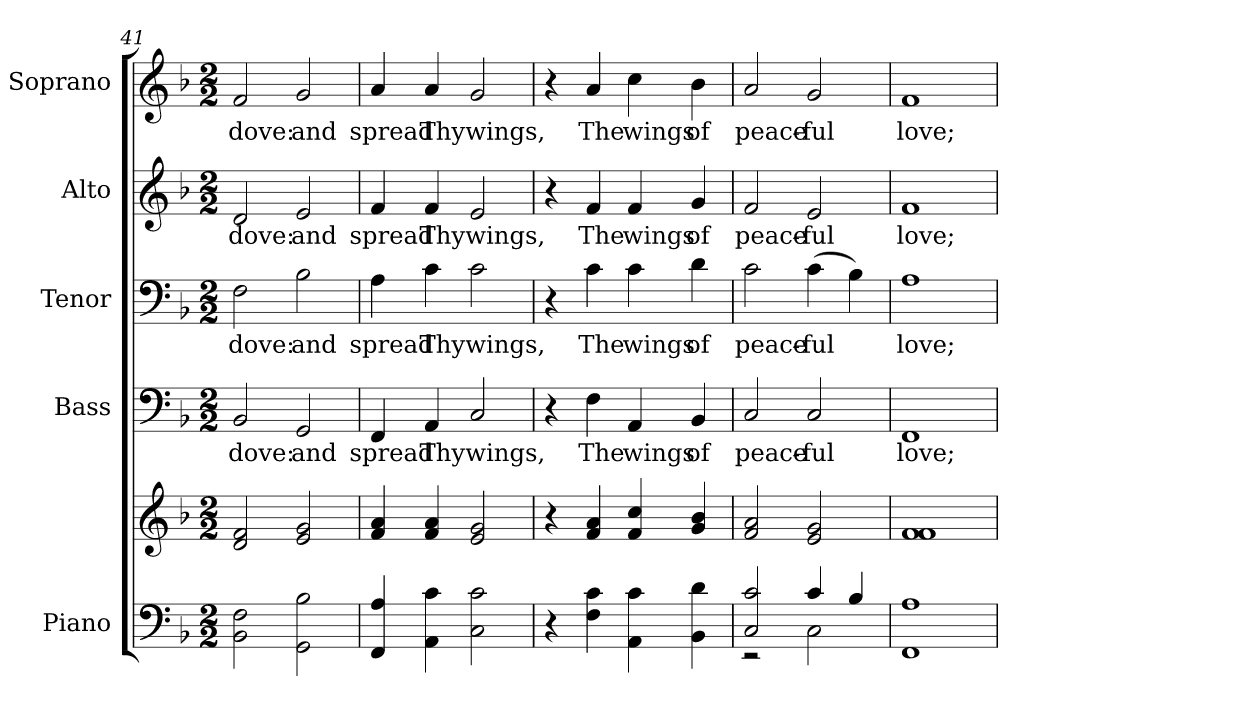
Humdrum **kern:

**kern	**kern	**kern	**text	**kern	**text	**kern	**text	**kern	**text
*part5	*part5	*part4	*part4	*part3	*part3	*part2	*part2	*part1	*part1
*staff6	*staff5	*staff4	*staff4	*staff3	*staff3	*staff2	*staff2	*staff1	*staff1
*I"Piano	*	*I"Bass	*	*I"Tenor	*	*I"Alto	*	*I"Soprano	*
*I'Pno.	*	*I'B.	*	*I'T.	*	*I'A.	*	*I'S.	*
*clefF4	*clefG2	*clefF4	*	*clefF4	*	*clefG2	*	*clefG2	*
*k[b-]	*k[b-]	*k[b-]	*	*k[b-]	*	*k[b-]	*	*k[b-]	*
*F:	*F:	*F:	*	*F:	*	*F:	*	*F:	*
*M2/2	*M2/2	*M2/2	*	*M2/2	*	*M2/2	*	*M2/2	*
=41	=41	=41	=41	=41	=41	=41	=41	=41	=41
!	!	!	!LO:LY:b:color=#000000	!	!	!	!	!	!
!	!	!	!	!	!LO:LY:b:color=#000000	!	!	!	!
!	!	!	!	!	!	!	!LO:LY:b:color=#000000	!	!
!	!	!	!	!	!	!	!	!	!LO:LY:b:color=#000000
2BB-i\ 2Fi	2di/ 2fi	2BB-i/	dove:	2Fi\	dove:	2di/	dove:	2fi/	dove:
!	!	!	!LO:LY:b:color=#000000	!	!	!	!	!	!
!	!	!	!	!	!LO:LY:b:color=#000000	!	!	!	!
!	!	!	!	!	!	!	!LO:LY:b:color=#000000	!	!
!	!	!	!	!	!	!	!	!	!LO:LY:b:color=#000000
2GGi\ 2B-i	2ei/ 2gi	2GGi/	and	2B-i\	and	2ei/	and	2gi/	and
=42	=42	=42	=42	=42	=42	=42	=42	=42	=42
!	!	!	!LO:LY:b:color=#000000	!	!	!	!	!	!
!	!	!	!	!	!LO:LY:b:color=#000000	!	!	!	!
!	!	!	!	!	!	!	!LO:LY:b:color=#000000	!	!
!	!	!	!	!	!	!	!	!	!LO:LY:b:color=#000000
4FFi/ 4Ai	4fi/ 4ai	4FFi/	spread	4Ai\	spread	4fi/	spread	4ai/	spread
!	!	!	!LO:LY:b:color=#000000	!	!	!	!	!	!
!	!	!	!	!	!LO:LY:b:color=#000000	!	!	!	!
!	!	!	!	!	!	!	!LO:LY:b:color=#000000	!	!
!	!	!	!	!	!	!	!	!	!LO:LY:b:color=#000000
4AAi\ 4ci	4fi/ 4ai	4AAi/	Thy	4ci\	Thy	4fi/	Thy	4ai/	Thy
!	!	!	!LO:LY:b:color=#000000	!	!	!	!	!	!
!	!	!	!	!	!LO:LY:b:color=#000000	!	!	!	!
!	!	!	!	!	!	!	!LO:LY:b:color=#000000	!	!
!	!	!	!	!	!	!	!	!	!LO:LY:b:color=#000000
2Ci\ 2ci	2ei/ 2gi	2Ci/	wings,	2ci\	wings,	2ei/	wings,	2gi/	wings,
!!LO:PB:g=z
=43	=43	=43	=43	=43	=43	=43	=43	=43	=43
4r	4r	4r	.	4r	.	4r	.	4r	.
!	!	!	!LO:LY:b:color=#000000	!	!	!	!	!	!
!	!	!	!	!	!LO:LY:b:color=#000000	!	!	!	!
!	!	!	!	!	!	!	!LO:LY:b:color=#000000	!	!
!	!	!	!	!	!	!	!	!	!LO:LY:b:color=#000000
4Fi\ 4ci	4fi/ 4ai	4Fi\	The	4ci\	The	4fi/	The	4ai/	The
!	!	!	!LO:LY:b:color=#000000	!	!	!	!	!	!
!	!	!	!	!	!LO:LY:b:color=#000000	!	!	!	!
!	!	!	!	!	!	!	!LO:LY:b:color=#000000	!	!
!	!	!	!	!	!	!	!	!	!LO:LY:b:color=#000000
4AAi\ 4ci	4fi/ 4cci	4AAi/	wings	4ci\	wings	4fi/	wings	4cci\	wings
!	!	!	!LO:LY:b:color=#000000	!	!	!	!	!	!
!	!	!	!	!	!LO:LY:b:color=#000000	!	!	!	!
!	!	!	!	!	!	!	!LO:LY:b:color=#000000	!	!
!	!	!	!	!	!	!	!	!	!LO:LY:b:color=#000000
4BB-i\ 4di	4gi/ 4b-i	4BB-i/	of	4di\	of	4gi/	of	4b-i\	of
=44	=44	=44	=44	=44	=44	=44	=44	=44	=44
*^	*	*	*	*	*	*	*	*	*
!	!	!	!	!LO:LY:b:color=#000000	!	!	!	!	!	!
!	!	!	!	!	!	!LO:LY:b:color=#000000	!	!	!	!
!	!	!	!	!	!	!	!	!LO:LY:b:color=#000000	!	!
!	!	!	!	!	!	!	!	!	!	!LO:LY:b:color=#000000
2Ci/ 2ci	2r	2fi/ 2ai	2Ci/	peace-	2ci\	peace-	2fi/	peace-	2ai/	peace-
!	!	!	!	!LO:LY:b:color=#000000	!	!	!	!	!	!
!	!	!	!	!	!	!LO:LY:b:color=#000000	!	!	!	!
!	!	!	!	!	!	!	!	!LO:LY:b:color=#000000	!	!
!	!	!	!	!	!	!	!	!	!	!LO:LY:b:color=#000000
4ci/	2Ci\	2ei/ 2gi	2Ci/	-ful	(4ci\	-ful	2ei/	-ful	2gi/	-ful
4B-i/	.	.	.	.	4B-i\)	.	.	.	.	.
*v	*v	*	*	*	*	*	*	*	*	*
=45	=45	=45	=45	=45	=45	=45	=45	=45	=45
!	!	!	!LO:LY:b:color=#000000	!	!	!	!	!	!
!	!	!	!	!	!LO:LY:b:color=#000000	!	!	!	!
!	!	!	!	!	!	!	!LO:LY:b:color=#000000	!	!
!	!	!	!	!	!	!	!	!	!LO:LY:b:color=#000000
1FFi 1Ai	1fi 1fi	1FFi	love;	1Ai	love;	1fi	love;	1fi	love;
=	=	=	=	=	=	=	=	=	=
*-	*-	*-	*-	*-	*-	*-	*-	*-	*-
